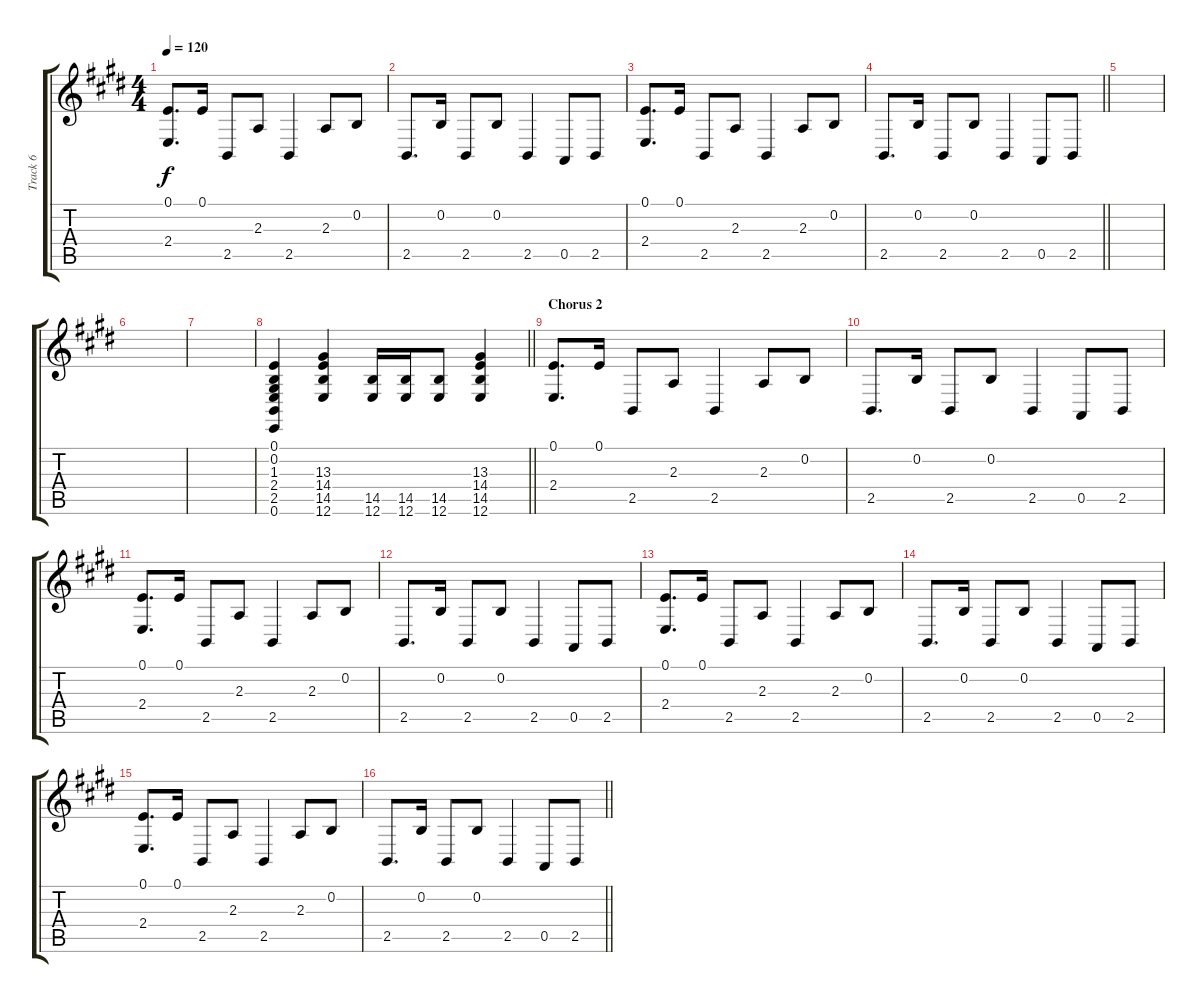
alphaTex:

\track ("Track 6" "Track 6") {instrument melodictom}
\staff {score tabs}
\tuning (E4 B3 G3 D3 A2 E2) {hide}
\ts (4 4)
\tempo 120
\clef g2
\ks e
(0.1 2.4).8{d dy f} 0.1.16 2.5.8 2.3.8 2.5.4 2.3.8 0.2.8 |
2.5.8{d} 0.2.16 2.5.8 0.2.8 2.5.4 0.5.8 2.5.8 |
(0.1 2.4).8{d} 0.1.16 2.5.8 2.3.8 2.5.4 2.3.8 0.2.8 |
\barLineRight lightlight
2.5.8{d} 0.2.16 2.5.8 0.2.8 2.5.4 0.5.8 2.5.8 |
|
|
|
\barLineRight lightlight
(0.1 0.2 1.3 2.4 2.5 0.6).4 (13.3 14.4 14.5 12.6).4 (14.5 12.6).16 (14.5 12.6).16 (14.5 12.6).8 (13.3 14.4 14.5 12.6).4 |
\section ("" "Chorus 2")
(0.1 2.4).8{d} 0.1.16 2.5.8 2.3.8 2.5.4 2.3.8 0.2.8 |
2.5.8{d} 0.2.16 2.5.8 0.2.8 2.5.4 0.5.8 2.5.8 |
(0.1 2.4).8{d} 0.1.16 2.5.8 2.3.8 2.5.4 2.3.8 0.2.8 |
2.5.8{d} 0.2.16 2.5.8 0.2.8 2.5.4 0.5.8 2.5.8 |
(0.1 2.4).8{d} 0.1.16 2.5.8 2.3.8 2.5.4 2.3.8 0.2.8 |
2.5.8{d} 0.2.16 2.5.8 0.2.8 2.5.4 0.5.8 2.5.8 |
(0.1 2.4).8{d} 0.1.16 2.5.8 2.3.8 2.5.4 2.3.8 0.2.8 |
\barLineRight lightlight
2.5.8{d} 0.2.16 2.5.8 0.2.8 2.5.4 0.5.8 2.5.8
